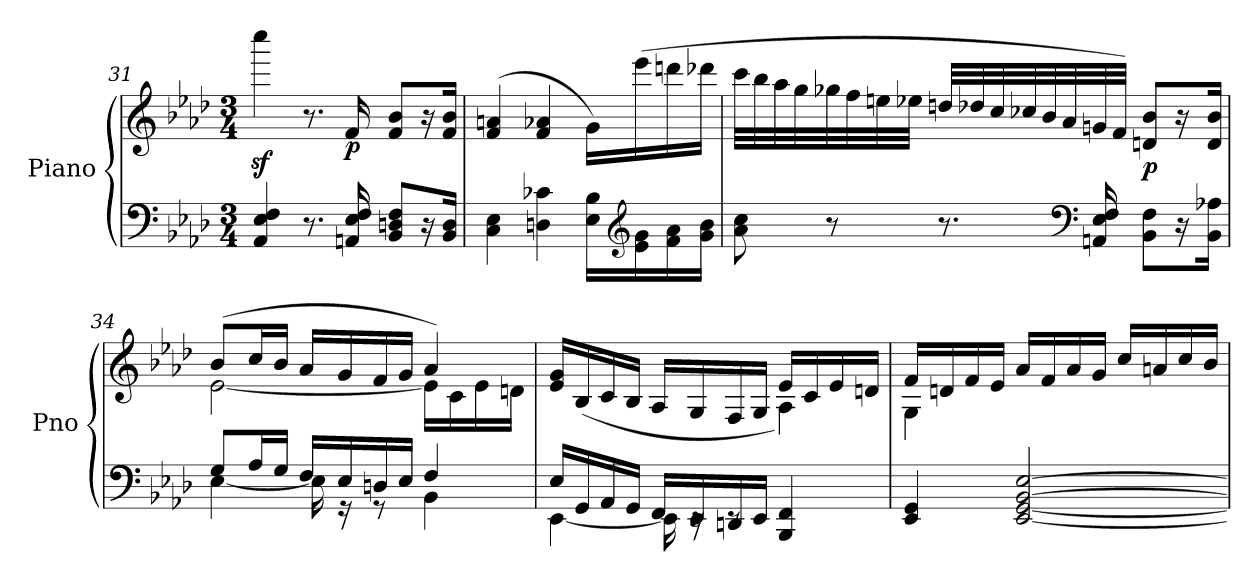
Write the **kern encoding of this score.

**kern	**kern	**dynam
*part1	*part1	*part1
*staff2	*staff1	*staff1/2
*I"Piano	*	*
*I'Pno	*	*
!!LO:PB:g=z
*clefF4	*clefG2	*
*k[b-e-a-d-]	*k[b-e-a-d-]	*
*M3/4	*M3/4	*
=31	=31	=31
4AA-/ 4E-/ 4F/	4ccccz<\	.
8.r	8.r	.
!	!	!LO:DY:b
16AAn/ 16E-/ 16F/	16f/	p
8BB-/ 8Dn/ 8F/L	8f/ 8b-/L	.
16r	16r	.
16BB-/ 16D/Jk	16f/ 16b-/Jk	.
!!LO:LB:g=z
=32	=32	=32
4C\ 4E-\	(4f/ 4an/	.
4Dn\ 4c-X\	4f/ 4a-X/	.
16E-\ 16B-\LL	16g\LL)	.
*clefG2	*	*
!	!	!LO:DY:b
16e-\ 16g\	(16eee-\	other-dynamics
16f\ 16a-\	16dddn\	.
16g\ 16b-\JJ	16ddd-X\JJ	.
=33	=33	=33
8a-\ 8cc\	32ccc\LLL	.
.	32bb-\	.
.	32aa-\	.
.	32gg\	.
8r	32gg-X\	.
.	32ff\	.
.	32een\	.
.	32ee-X\JJJ	.
8.r	32ddn/LLL	.
.	32dd-X/	.
.	32cc/	.
.	32cc-X/	.
!	!	!LO:DY:b
.	32b-/	other-dynamics
.	32a-/	.
*clefF4	*	*
16AAn/ 16E-/ 16F/	32gn/	.
.	32f/JJJ)	.
!	!	!LO:DY:b
8BB-\ 8F\L	8dn/ 8b-/L	p
16r	16r	.
16BB-\ 16A-X\Jk	16d/ 16b-/Jk	.
!!LO:LB:g=z
=34	=34	=34
*^	*^	*
!	!	!	!	!LO:DY:b
8G/L	[4E-\	(8b-/L	[2e-\	other-dynamics
16A-/L	.	16cc/L	.	.
16G/JJ	.	16b-/JJ	.	.
16F/LL	16E-\]	16a-/LL	.	.
16E-/	16r	16g/	.	.
16Dn/	8r	16f/	.	.
16E-/JJ	.	16g/JJ	.	.
4F/	4BB-\	4a-/)	16e-\LL]	.
.	.	.	16c\	.
.	.	.	16e-\	.
.	.	.	16dn\JJ	.
!!LO:LB:g=z	!!
=35	=35	=35	=35	=35
16E-/LL	[4EE-\	16e-/ 16g/LL	2ryy	.
16GG/	.	(16B-/	.	.
16AA-/	.	16c/	.	.
16GG/JJ	.	16B-/JJ	.	.
16FF/LL	16EE-\]	16A-/LL	.	.
16EE-/	16rEE	16G/	.	.
16DDn/	8rEE	16F/	.	.
16EE-/JJ	.	16G/JJ	.	.
4BBB-/ 4FF/	4ryy	16e-/LL	4A-\)	.
.	.	16c/	.	.
.	.	16e-/	.	.
.	.	16dn/JJ	.	.
*v	*v	*	*	*
=36	=36	=36	=36
4EE-/ 4GG/	16f/LL	4G\	.
.	16dn/	.	.
.	16f/	.	.
.	16e-/JJ	.	.
[2EE-/ [2GG/ [2BB-/ [2E-/	16a-/LL	2ryy	.
.	16f/	.	.
.	16a-/	.	.
.	16g/JJ	.	.
.	16cc/LL	.	.
.	16an/	.	.
.	16cc/	.	.
.	16b-/JJ	.	.
*	*v	*v	*
=	=	=
*-	*-	*-
